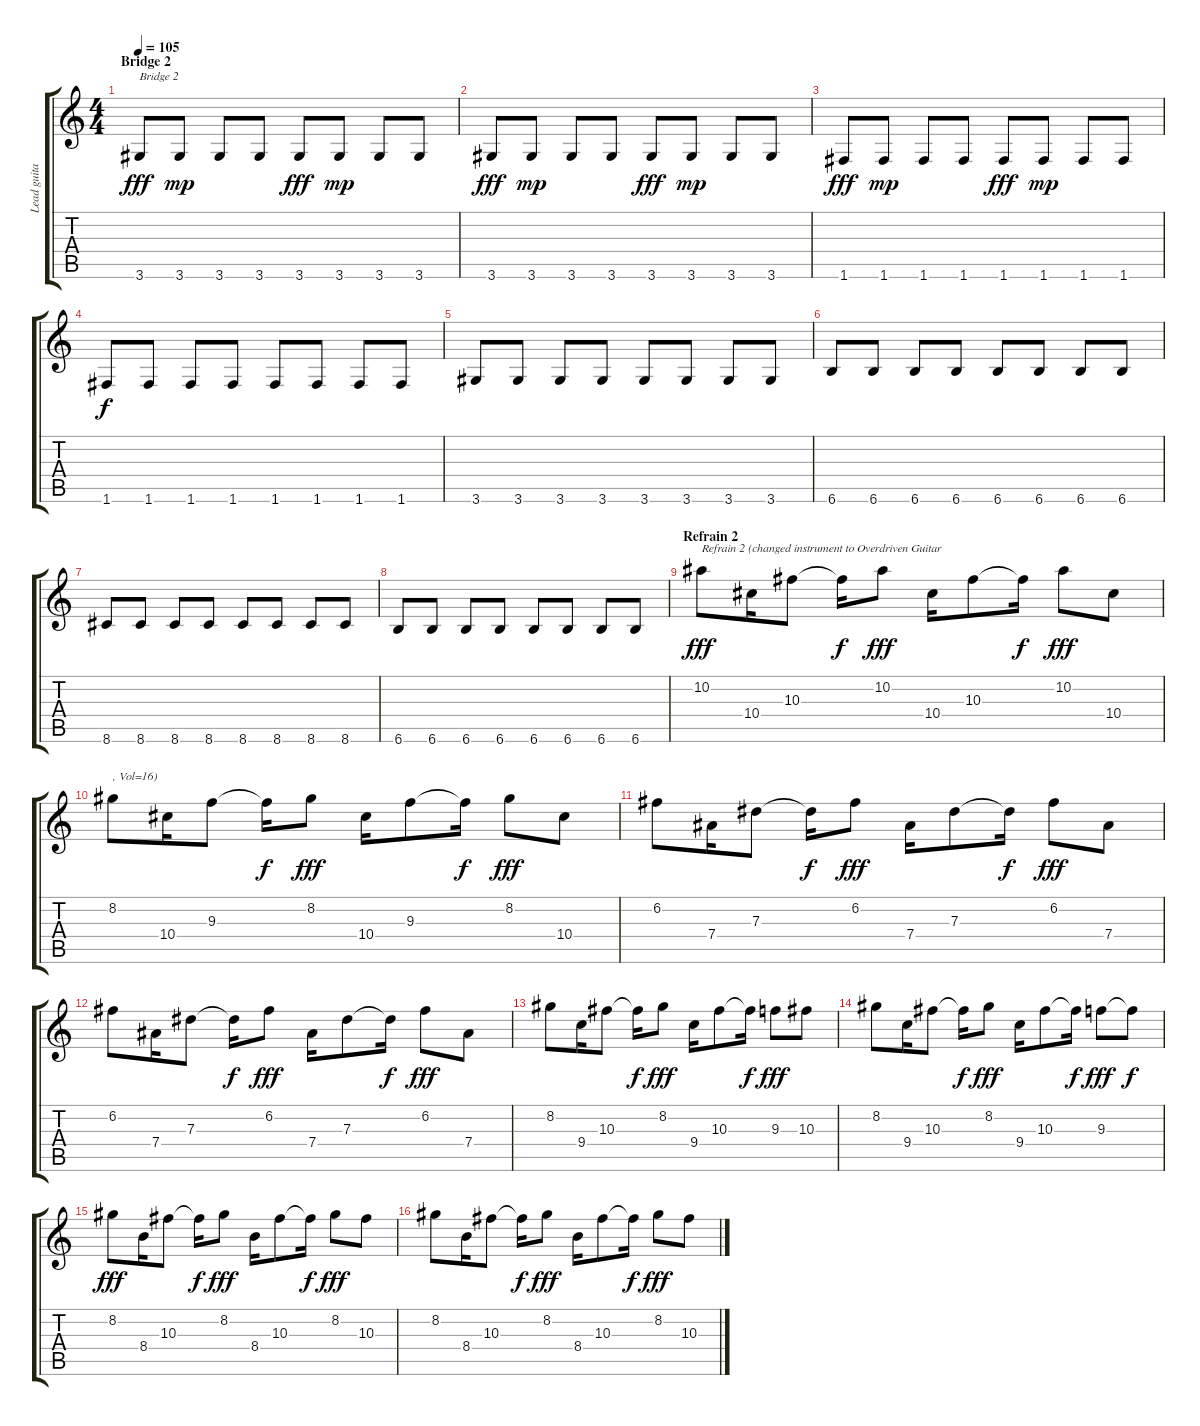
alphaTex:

\track ("Lead guitar" "Lead guita") {instrument electricguitarclean}
\staff {score tabs}
\tuning (F4 C4 Ab3 Eb3 Bb2 F2) {hide}
\ts (4 4)
\section ("" "Bridge 2")
\tempo 105
\clef g2
\ks c
3.6.8{txt "Bridge 2" dy fff} 3.6.8{dy mp} 3.6.8 3.6.8 3.6.8{dy fff} 3.6.8{dy mp} 3.6.8 3.6.8 |
3.6.8{dy fff} 3.6.8{dy mp} 3.6.8 3.6.8 3.6.8{dy fff} 3.6.8{dy mp} 3.6.8 3.6.8 |
1.6.8{dy fff} 1.6.8{dy mp} 1.6.8 1.6.8 1.6.8{dy fff} 1.6.8{dy mp} 1.6.8 1.6.8 |
1.6.8{dy f} 1.6.8 1.6.8 1.6.8 1.6.8 1.6.8 1.6.8 1.6.8 |
3.6.8 3.6.8 3.6.8 3.6.8 3.6.8 3.6.8 3.6.8 3.6.8 |
6.6.8 6.6.8 6.6.8 6.6.8 6.6.8 6.6.8 6.6.8 6.6.8 |
8.6.8 8.6.8 8.6.8 8.6.8 8.6.8 8.6.8 8.6.8 8.6.8 |
6.6.8 6.6.8 6.6.8 6.6.8 6.6.8 6.6.8 6.6.8 6.6.8 |
\section ("" "Refrain 2")
10.2.8{txt "Refrain 2 (changed instrument to Overdriven Guitar" dy fff volume 16 instrument overdrivenguitar} 10.4.16 10.3.8 10.3{t}.16{dy f} 10.2.8{dy fff} 10.4.16 10.3.8 10.3{t}.16{dy f} 10.2.8{dy fff} 10.4.8 |
8.2.8{txt ", Vol=16)"} 10.4.16 9.3.8 9.3{t}.16{dy f} 8.2.8{dy fff} 10.4.16 9.3.8 9.3{t}.16{dy f} 8.2.8{dy fff} 10.4.8 |
6.2.8 7.4.16 7.3.8 7.3{t}.16{dy f} 6.2.8{dy fff} 7.4.16 7.3.8 7.3{t}.16{dy f} 6.2.8{dy fff} 7.4.8 |
6.2.8 7.4.16 7.3.8 7.3{t}.16{dy f} 6.2.8{dy fff} 7.4.16 7.3.8 7.3{t}.16{dy f} 6.2.8{dy fff} 7.4.8 |
8.2.8 9.4.16 10.3.8 10.3{t}.16{dy f} 8.2.8{dy fff} 9.4.16 10.3.8 10.3{t}.16{dy f} 9.3.8{dy fff} 10.3.8 |
8.2.8 9.4.16 10.3.8 10.3{t}.16{dy f} 8.2.8{dy fff} 9.4.16 10.3.8 10.3{t}.16{dy f} 9.3.8{dy fff} 9.3{t}.8{dy f} |
8.2.8{dy fff} 8.4.16 10.3.8 10.3{t}.16{dy f} 8.2.8{dy fff} 8.4.16 10.3.8 10.3{t}.16{dy f} 8.2.8{dy fff} 10.3.8 |
8.2.8 8.4.16 10.3.8 10.3{t}.16{dy f} 8.2.8{dy fff} 8.4.16 10.3.8 10.3{t}.16{dy f} 8.2.8{dy fff} 10.3.8
